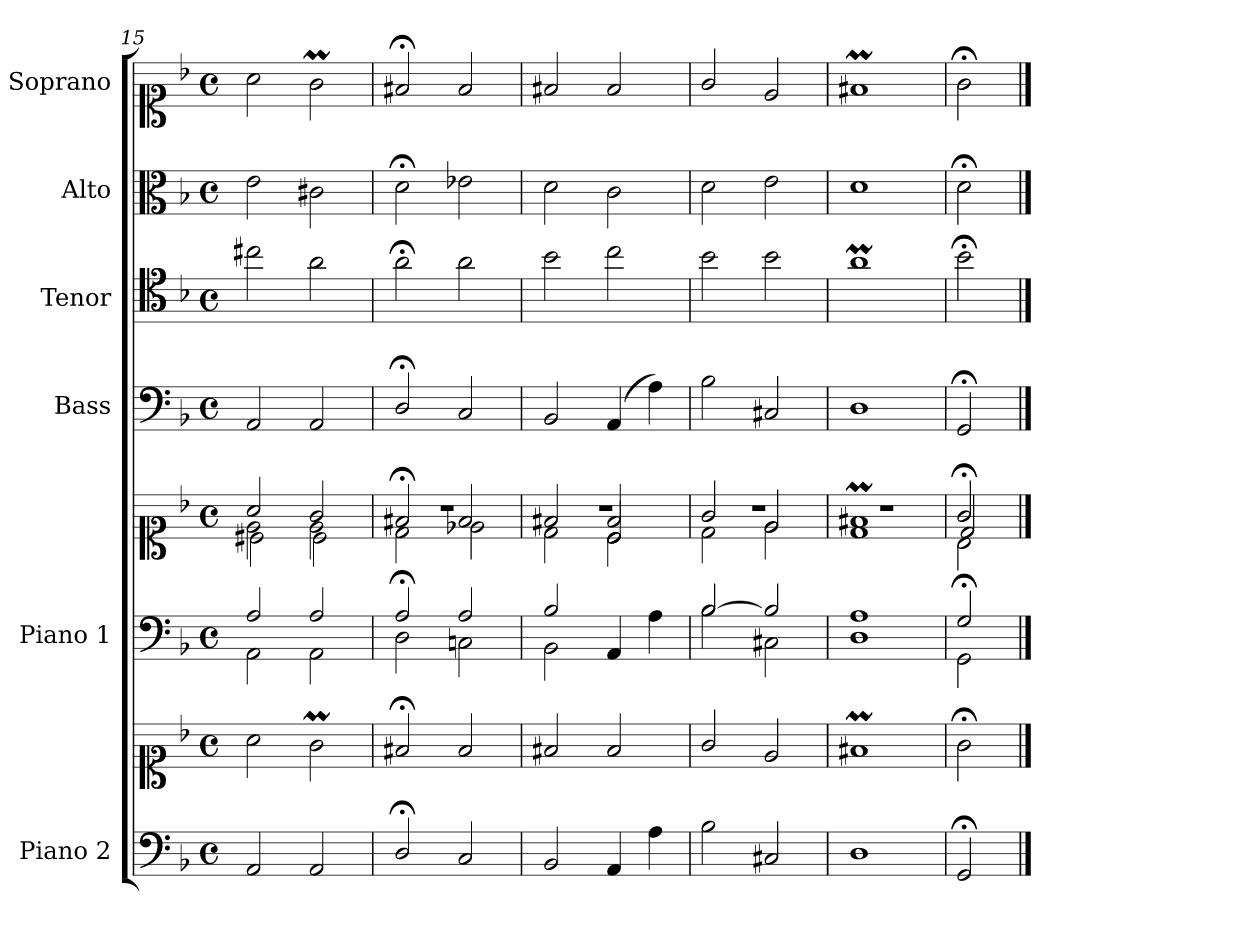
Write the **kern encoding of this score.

**kern	**kern	**kern	**kern	**kern	**kern	**kern	**kern
*part6	*part6	*part5	*part5	*part4	*part3	*part2	*part1
*staff8	*staff7	*staff6	*staff5	*staff4	*staff3	*staff2	*staff1
*I"Piano 2	*	*I"Piano 1	*	*I"Bass	*I"Tenor	*I"Alto	*I"Soprano
*I'Pno 2	*	*I'Pno 1	*	*I'B.	*I'T.	*I'A.	*I'S.
*clefF4	*clefC1	*clefF4	*clefC1	*clefF4	*clefC4	*clefC3	*clefC1
*	*	*	*	*	*ITrd7c12	*	*
*k[b-]	*k[b-]	*k[b-]	*k[b-]	*k[b-]	*k[b-]	*k[b-]	*k[b-]
*F:	*F:	*F:	*F:	*F:	*F:	*F:	*F:
*M4/4	*M4/4	*M4/4	*M4/4	*M4/4	*M4/4	*M4/4	*M4/4
*met(c)	*met(c)	*met(c)	*met(c)	*met(c)	*met(c)	*met(c)	*met(c)
=15	=15	=15	=15	=15	=15	=15	=15
*	*	*^	*^	*	*	*	*
*	*	*	*	*	*^	*	*	*	*
2AA/	2a\	2A/	2AA\	2a/	2e\	2c#X\	2AA/	2c#X\	2e\	2a\
2AA/	2gM\	2A/	2AA\	2g/	2e\	2c#\	2AA/	2A\	2c#X\	2gM\
=16	=16	=16	=16	=16	=16	=16	=16	=16	=16	=16
2D;/	2f#X;</	2A;/	2D\	2f#X;</	2d\	1r	2D;</	2A;<\	2d;<\	2f#X;</
2C/	2f#/	2A/	2Cn\	2f#/	2e-X\	.	2C/	2A\	2e-X\	2f#/
=17	=17	=17	=17	=17	=17	=17	=17	=17	=17	=17
*	*	*	*	*	*	*^	*	*	*	*
2BB-/	2f#X/	2B-/	2BB-\	2f#X/	2ryy	2d\	1r	2BB-/	2B-\	2d\	2f#X/
4AA/	2f#/	2ryy	4AA/	2f#/	2c\	2c/	.	(4AA/	2c\	2c\	2f#/
4A\	.	.	4A\	.	.	.	.	4A\)	.	.	.
*	*	*	*	*	*	*v	*v	*	*	*	*
=18	=18	=18	=18	=18	=18	=18	=18	=18	=18	=18
2B-\	2g/	[>2B-/	2B-\	2g/	2d\	1r	2B-\	2B-\	2d\	2g/
2C#X/	2e/	2B-/]	2C#X\	2e/	2e\	.	2C#X/	2B-\	2e\	2e/
=19	=19	=19	=19	=19	=19	=19	=19	=19	=19	=19
1D/	1f#Xm/	1A/	1D\	1f#Xm/	1d\	1r	1D/	1Am\	1d\	1f#Xm/
=20	=20	=20	=20	=20	=20	=20	=20	=20	=20	=20
2GG;/	2g;<\	2G;/	2GG\	2g;</	2d/	2B-\	2GG;</	2B-;<\	2d;<\	2g;<\
*	*	*v	*v	*	*	*	*	*	*	*
*	*	*	*v	*v	*v	*	*	*	*
==	==	==	==	==	==	==	==
*-	*-	*-	*-	*-	*-	*-	*-
